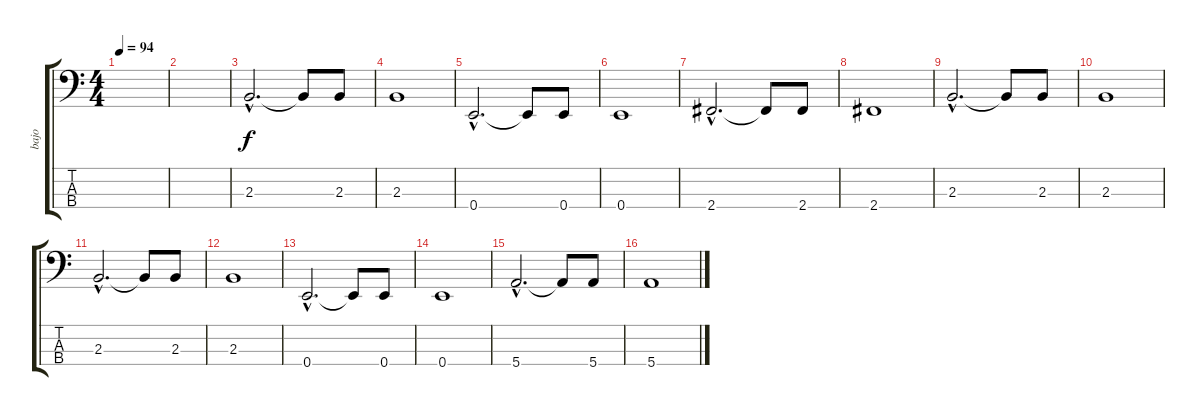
\track ("bajo" "bajo") {instrument electricbassfinger}
\staff {score tabs}
\tuning (G2 D2 A1 E1) {hide}
\ts (4 4)
\tempo 94
\clef f4
\ks c
|
|
2.3{hac}.2{d} 2.3{t}.8 2.3.8 |
2.3.1 |
0.4{hac}.2{d} 0.4{t}.8 0.4.8 |
0.4.1 |
2.4{hac}.2{d} 2.4{t}.8 2.4.8 |
2.4.1 |
2.3{hac}.2{d} 2.3{t}.8 2.3.8 |
2.3.1 |
2.3{hac}.2{d} 2.3{t}.8 2.3.8 |
2.3.1 |
0.4{hac}.2{d} 0.4{t}.8 0.4.8 |
0.4.1 |
5.4{hac}.2{d} 5.4{t}.8 5.4.8 |
5.4.1
